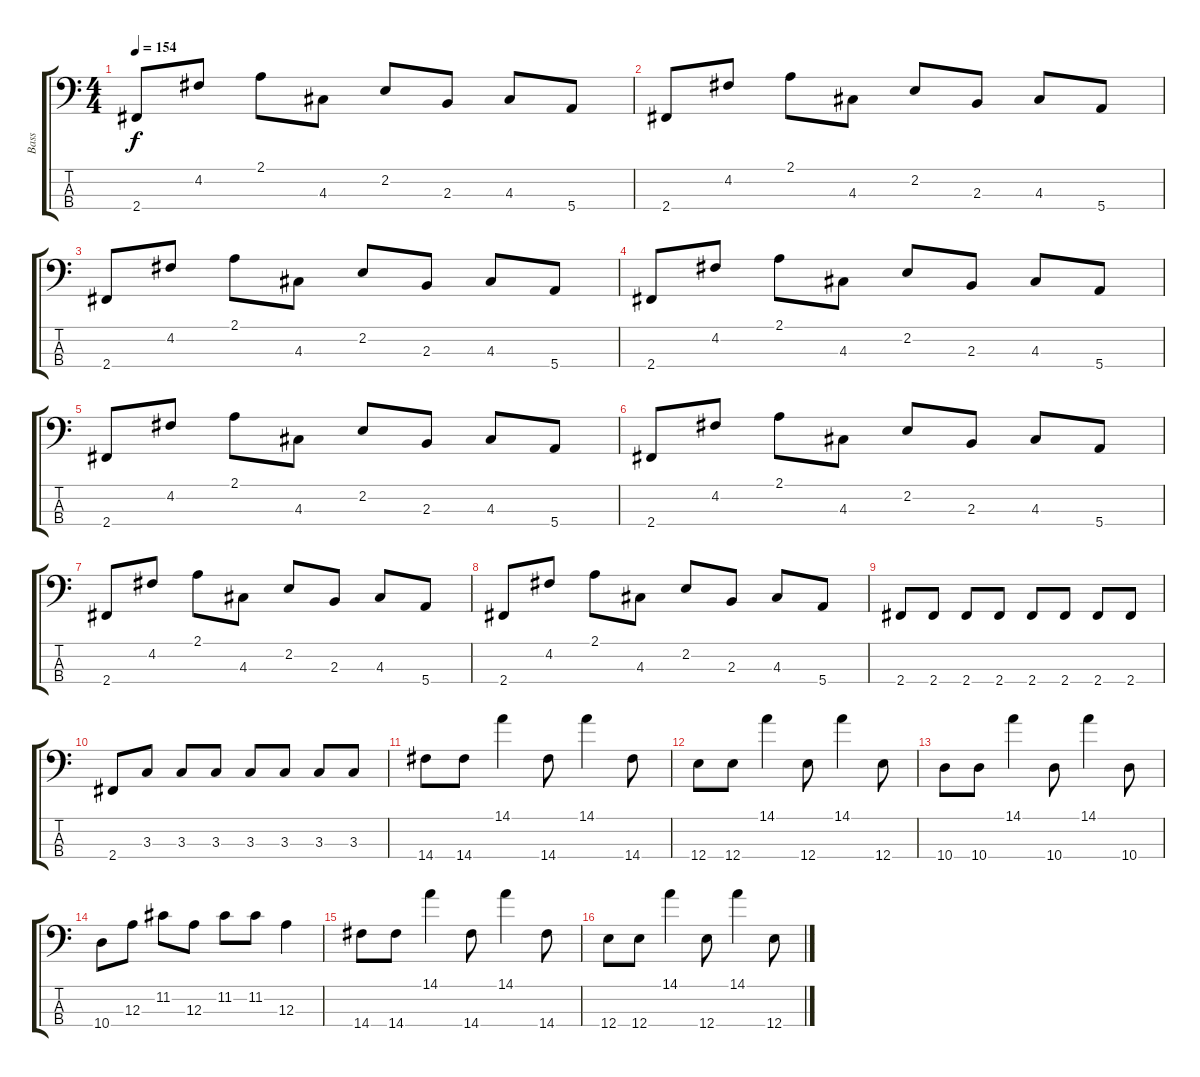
\track ("Bass" "Bass") {instrument electricbassfinger}
\staff {score tabs}
\tuning (G2 D2 A1 E1) {hide}
\ts (4 4)
\tempo 154
\clef f4
\ks c
2.4.8{dy f} 4.2.8 2.1.8 4.3.8 2.2.8 2.3.8 4.3.8 5.4.8 |
2.4.8 4.2.8 2.1.8 4.3.8 2.2.8 2.3.8 4.3.8 5.4.8 |
2.4.8 4.2.8 2.1.8 4.3.8 2.2.8 2.3.8 4.3.8 5.4.8 |
2.4.8 4.2.8 2.1.8 4.3.8 2.2.8 2.3.8 4.3.8 5.4.8 |
2.4.8 4.2.8 2.1.8 4.3.8 2.2.8 2.3.8 4.3.8 5.4.8 |
2.4.8 4.2.8 2.1.8 4.3.8 2.2.8 2.3.8 4.3.8 5.4.8 |
2.4.8 4.2.8 2.1.8 4.3.8 2.2.8 2.3.8 4.3.8 5.4.8 |
2.4.8 4.2.8 2.1.8 4.3.8 2.2.8 2.3.8 4.3.8 5.4.8 |
2.4.8 2.4.8 2.4.8 2.4.8 2.4.8 2.4.8 2.4.8 2.4.8 |
2.4.8 3.3.8 3.3.8 3.3.8 3.3.8 3.3.8 3.3.8 3.3.8 |
14.4.8 14.4.8 14.1.4 14.4.8 14.1.4 14.4.8 |
12.4.8 12.4.8 14.1.4 12.4.8 14.1.4 12.4.8 |
10.4.8 10.4.8 14.1.4 10.4.8 14.1.4 10.4.8 |
10.4.8 12.3.8 11.2.8 12.3.8 11.2.8 11.2.8 12.3.4 |
14.4.8 14.4.8 14.1.4 14.4.8 14.1.4 14.4.8 |
12.4.8 12.4.8 14.1.4 12.4.8 14.1.4 12.4.8
